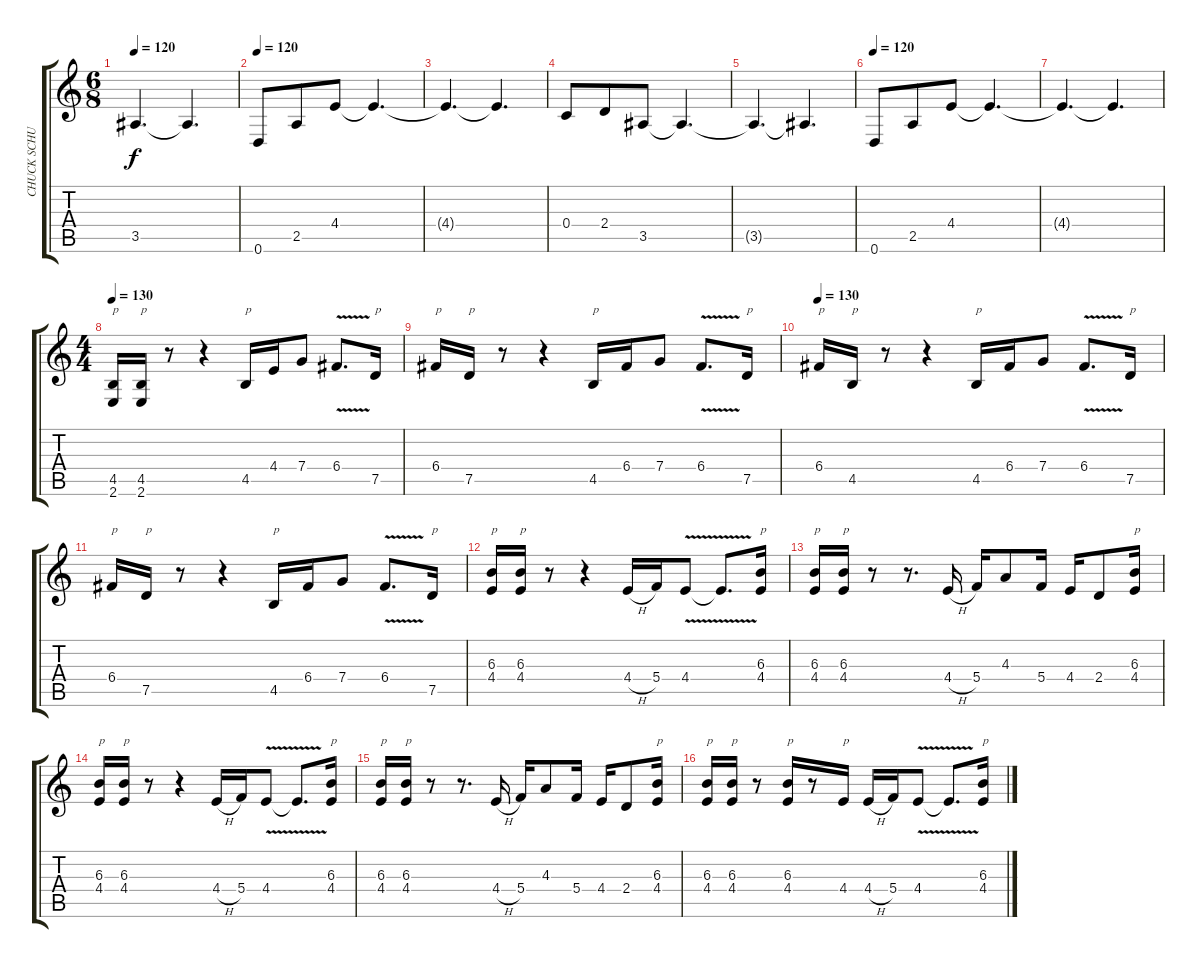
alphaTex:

\track ("CHUCK SCHULDINER" "CHUCK SCHU") {instrument distortionguitar}
\staff {score tabs}
\tuning (D4 A3 F3 C3 G2 D2) {hide}
\ts (6 8)
\tempo 120
\clef g2
\ks c
3.5{t}.4{d dy f} 3.5{t}.4{d} |
\tempo 120
0.6.8 2.5.8 4.4.8 4.4{t}.4{d} |
4.4{t}.4{d} 4.4{t}.4{d} |
0.4.8 2.4.8 3.5.8 3.5{t}.4{d} |
3.5{t}.4{d} 3.5{t}.4{d} |
\tempo 120
0.6.8 2.5.8 4.4.8 4.4{t}.4{d} |
4.4{t}.4{d} 4.4{t}.4{d} |
\ts (4 4)
\tempo 130
(4.5 2.6).16{txt "p"} (4.5 2.6).16{txt "p"} r.8 r.4 4.5.16{txt "p"} 4.4.16 7.4.8 6.4{v}.8{d} 7.5.16{txt "p"} |
6.4.16{txt "p"} 7.5.16{txt "p"} r.8 r.4 4.5.16{txt "p"} 6.4.16 7.4.8 6.4{v}.8{d} 7.5.16{txt "p"} |
\tempo 130
6.4.16{txt "p"} 4.5.16{txt "p"} r.8 r.4 4.5.16{txt "p"} 6.4.16 7.4.8 6.4{v}.8{d} 7.5.16{txt "p"} |
6.4.16{txt "p"} 7.5.16{txt "p"} r.8 r.4 4.5.16{txt "p"} 6.4.16 7.4.8 6.4{v}.8{d} 7.5.16{txt "p"} |
(6.3 4.4).16{txt "p"} (6.3 4.4).16{txt "p"} r.8 r.4 4.4{h}.16 5.4.16 4.4{v}.8 4.4{t}.8{d} (6.3 4.4).16{txt "p"} |
(6.3 4.4).16{txt "p"} (6.3 4.4).16{txt "p"} r.8 r.8{d} 4.4{h}.16 5.4.16 4.3.8 5.4.16 4.4.16 2.4.8 (6.3 4.4).16{txt "p"} |
(6.3 4.4).16{txt "p"} (6.3 4.4).16{txt "p"} r.8 r.4 4.4{h}.16 5.4.16 4.4{v}.8 4.4{t}.8{d} (6.3 4.4).16{txt "p"} |
(6.3 4.4).16{txt "p"} (6.3 4.4).16{txt "p"} r.8 r.8{d} 4.4{h}.16 5.4.16 4.3.8 5.4.16 4.4.16 2.4.8 (6.3 4.4).16{txt "p"} |
(6.3 4.4).16{txt "p"} (6.3 4.4).16{txt "p"} r.8 (6.3 4.4).16{txt "p"} r.8 4.4.16{txt "p"} 4.4{h}.16 5.4.16 4.4{v}.8 4.4{t}.8{d} (6.3 4.4).16{txt "p"}
